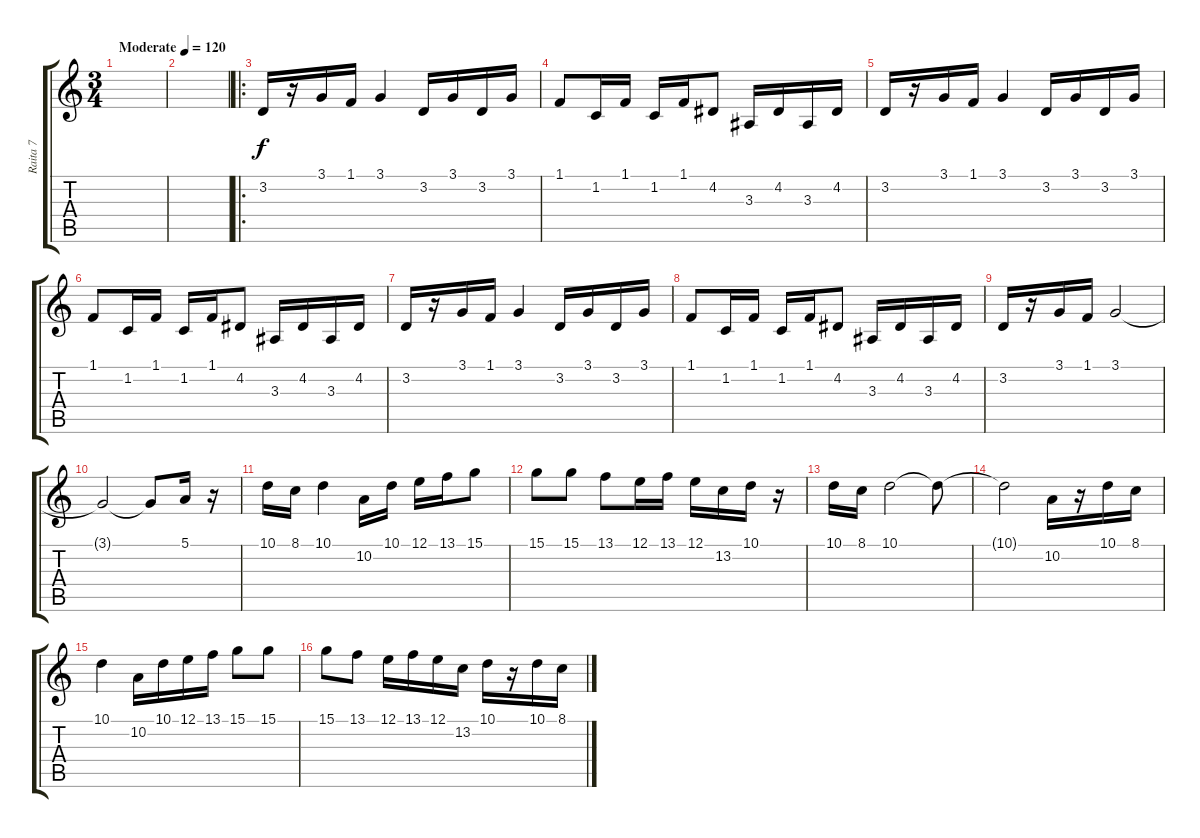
\track ("Raita 7" "Raita 7") {instrument acousticgrandpiano}
\staff {score tabs}
\tuning (E4 B3 G3 D3 A2 E2) {hide}
\ts (3 4)
\tempo (120 "Moderate")
\clef g2
\ks c
|
|
\ro
3.2.16 r.16 3.1.16 1.1.16 3.1.4 3.2.16 3.1.16 3.2.16 3.1.16 |
1.1.8 1.2.16 1.1.16 1.2.16 1.1.16 4.2.8 3.3.16 4.2.16 3.3.16 4.2.16 |
3.2.16 r.16 3.1.16 1.1.16 3.1.4 3.2.16 3.1.16 3.2.16 3.1.16 |
1.1.8 1.2.16 1.1.16 1.2.16 1.1.16 4.2.8 3.3.16 4.2.16 3.3.16 4.2.16 |
3.2.16 r.16 3.1.16 1.1.16 3.1.4 3.2.16 3.1.16 3.2.16 3.1.16 |
1.1.8 1.2.16 1.1.16 1.2.16 1.1.16 4.2.8 3.3.16 4.2.16 3.3.16 4.2.16 |
3.2.16 r.16 3.1.16 1.1.16 3.1.2 |
3.1{t}.2 3.1{t}.8 5.1.16 r.16 |
10.1.16 8.1.16 10.1.4 10.2.16 10.1.16 12.1.16 13.1.16 15.1.8 |
15.1.8 15.1.8 13.1.8 12.1.16 13.1.16 12.1.16 13.2.16 10.1.16 r.16 |
10.1.16 8.1.16 10.1.2 10.1{t}.8 |
10.1{t}.2 10.2.16 r.16 10.1.16 8.1.16 |
10.1.4 10.2.16 10.1.16 12.1.16 13.1.16 15.1.8 15.1.8 |
15.1.8 13.1.8 12.1.16 13.1.16 12.1.16 13.2.16 10.1.16 r.16 10.1.16 8.1.16
